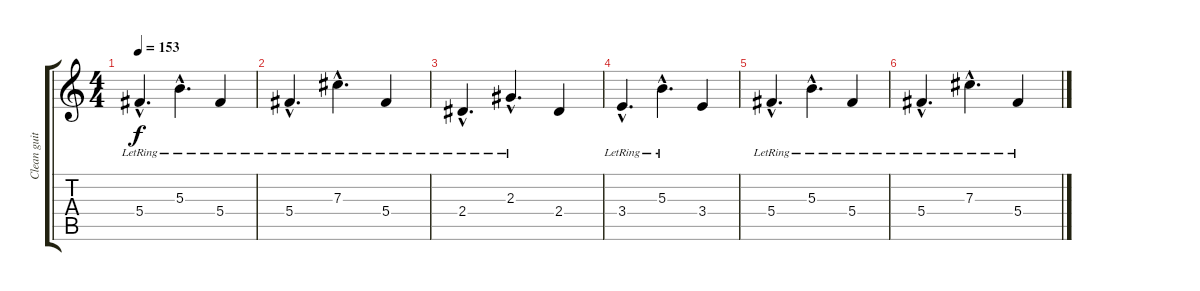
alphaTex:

\track ("Clean guitar 1" "Clean guit") {instrument acousticguitarsteel}
\staff {score tabs}
\tuning (Eb4 Bb3 Gb3 Db3 Ab2 Eb2) {hide}
\ts (4 4)
\tempo 153
\clef g2
\ks c
5.4{hac lr}.4{d dy f} 5.3{hac lr}.4{d} 5.4{lr}.4 |
5.4{hac lr}.4{d} 7.3{hac lr}.4{d} 5.4{lr}.4 |
2.4{hac lr}.4{d} 2.3{hac lr}.4{d} 2.4.4 |
3.4{hac lr}.4{d} 5.3{hac lr}.4{d} 3.4.4 |
5.4{hac lr}.4{d} 5.3{hac lr}.4{d} 5.4{lr}.4 |
5.4{hac lr}.4{d} 7.3{hac lr}.4{d} 5.4{lr}.4
